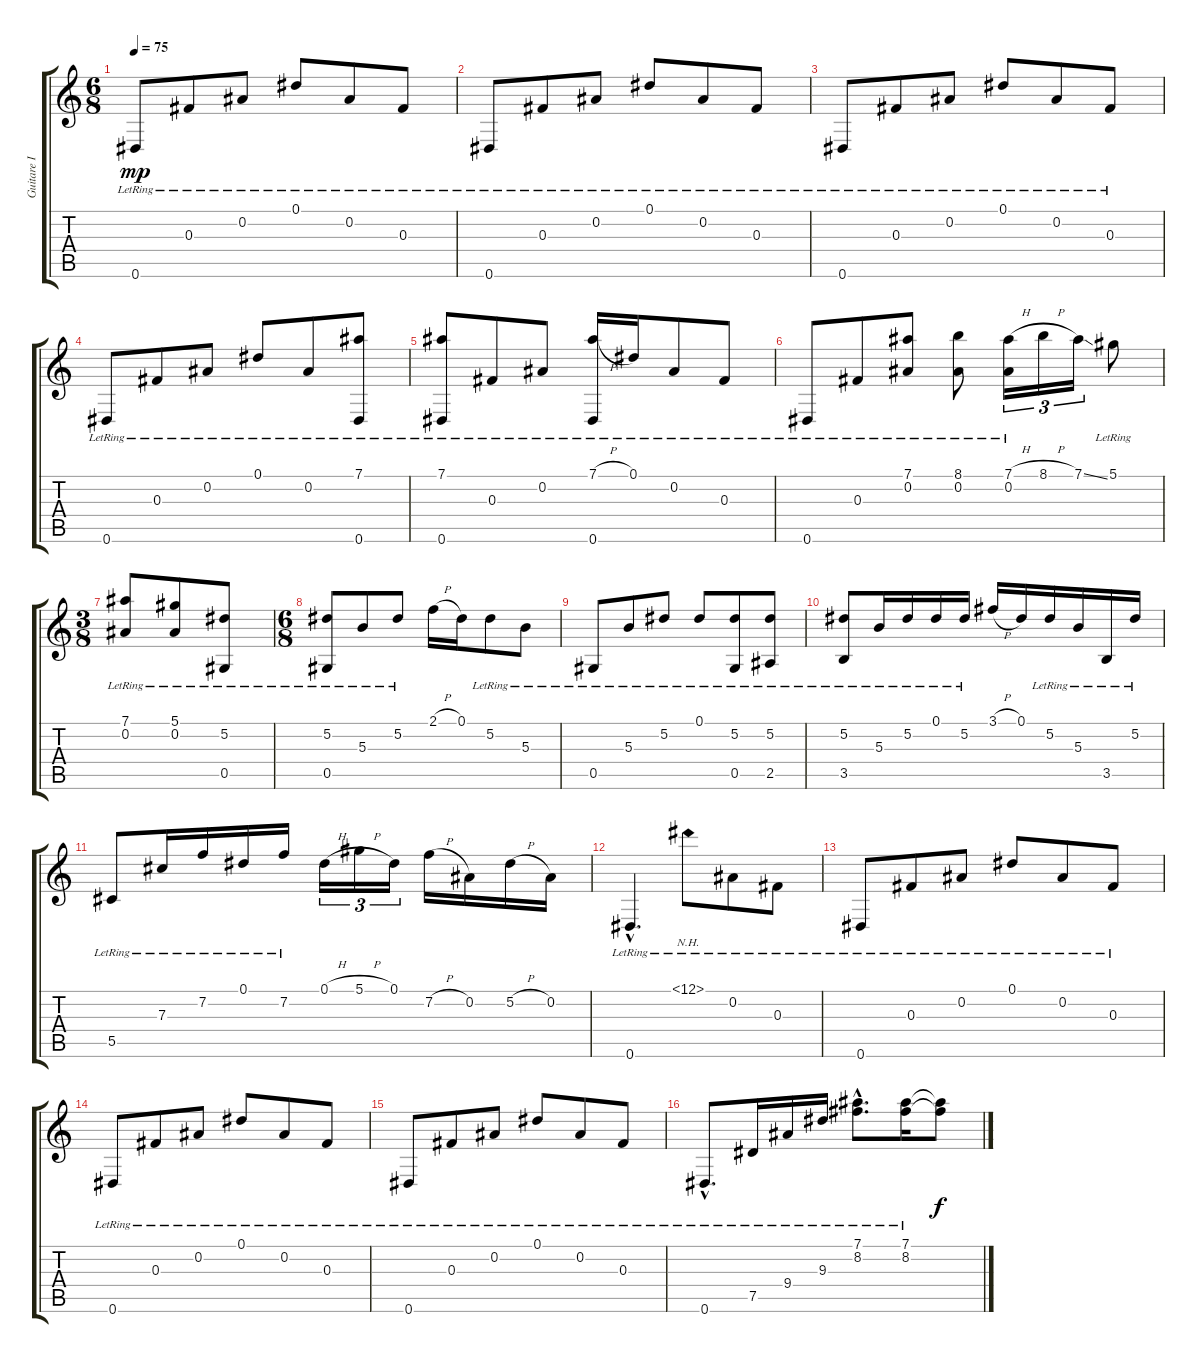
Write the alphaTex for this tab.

\track ("Guitare I ( Kirk Clean )" "Guitare I ") {instrument electricguitarclean}
\staff {score tabs}
\tuning (Eb4 Bb3 Gb3 Db3 Ab2 Eb2) {hide}
\ts (6 8)
\tempo 75
\tempo 77
\tempo 75
\clef g2
\ks c
0.6{lr}.8{dy mp instrument electricguitarclean} 0.3{lr}.8 0.2{lr}.8 0.1{lr}.8 0.2{lr}.8 0.3{lr}.8 |
0.6{lr}.8 0.3{lr}.8 0.2{lr}.8 0.1{lr}.8 0.2{lr}.8 0.3{lr}.8 |
0.6{lr}.8 0.3{lr}.8 0.2{lr}.8 0.1{lr}.8 0.2{lr}.8 0.3{lr}.8 |
0.6{lr}.8 0.3{lr}.8 0.2{lr}.8 0.1{lr}.8 0.2{lr}.8 (7.1{lr} 0.6{lr}).8 |
(7.1{lr} 0.6{lr}).8 0.3{lr}.8 0.2{lr}.8 (7.1{h} 0.6{lr}).16 0.1{lr}.16 0.2{lr}.8 0.3{lr}.8 |
0.6{lr}.8 0.3{lr}.8 (7.1{lr} 0.2{lr}).8 (8.1{lr} 0.2{lr}).8 (7.1{h} 0.2{lr}).16{tu (3 2)} 8.1{h}.16{tu (3 2)} 7.1{ss}.16{tu (3 2)} 5.1{lr}.8 |
\ts (3 8)
(7.1{lr} 0.2{lr}).8 (5.1 0.2{lr}).8 (5.2{lr} 0.5{lr}).8 |
\ts (6 8)
(5.2{lr} 0.5{lr}).8 5.3{lr}.8 5.2{lr}.8 2.1{h}.16 0.1.16 5.2{lr}.8 5.3{lr}.8 |
0.5{lr}.8 5.3{lr}.8 5.2{lr}.8 0.1{lr}.8 (5.2 0.5{lr}).8 (5.2{lr} 2.5{lr}).8 |
(5.2{lr} 3.5{lr}).8 5.3{lr}.16 5.2{lr}.16 0.1{lr}.16 5.2{lr}.16 3.1{h}.16 0.1.16 5.2{lr}.16 5.3{lr}.16 3.5{lr}.16 5.2{lr}.16 |
5.5{lr}.8 7.3{lr}.16 7.2{lr}.16 0.1{lr}.16 7.2{lr}.16 0.1{h}.16{tu (3 2)} 5.1{h}.16{tu (3 2)} 0.1.16{tu (3 2)} 7.2{h}.16 0.2.16 5.2{h}.16 0.2.16 |
0.6{hac lr}.4{d} 12.1{nh lr}.8 0.2{lr}.8 0.3{lr}.8 |
0.6{lr}.8 0.3{lr}.8 0.2{lr}.8 0.1{lr}.8 0.2{lr}.8 0.3{lr}.8 |
0.6{lr}.8 0.3{lr}.8 0.2{lr}.8 0.1{lr}.8 0.2{lr}.8 0.3{lr}.8 |
0.6{lr}.8 0.3{lr}.8 0.2{lr}.8 0.1{lr}.8 0.2{lr}.8 0.3{lr}.8 |
0.6{hac lr}.8{d} 7.5{lr}.16 9.4{lr}.16 9.3{lr}.16 (7.1{hac lr} 8.2{hac lr}).8{d} (7.1{lr} 8.2{lr}).16 (7.1{t} 8.2{t}).8{dy f}
